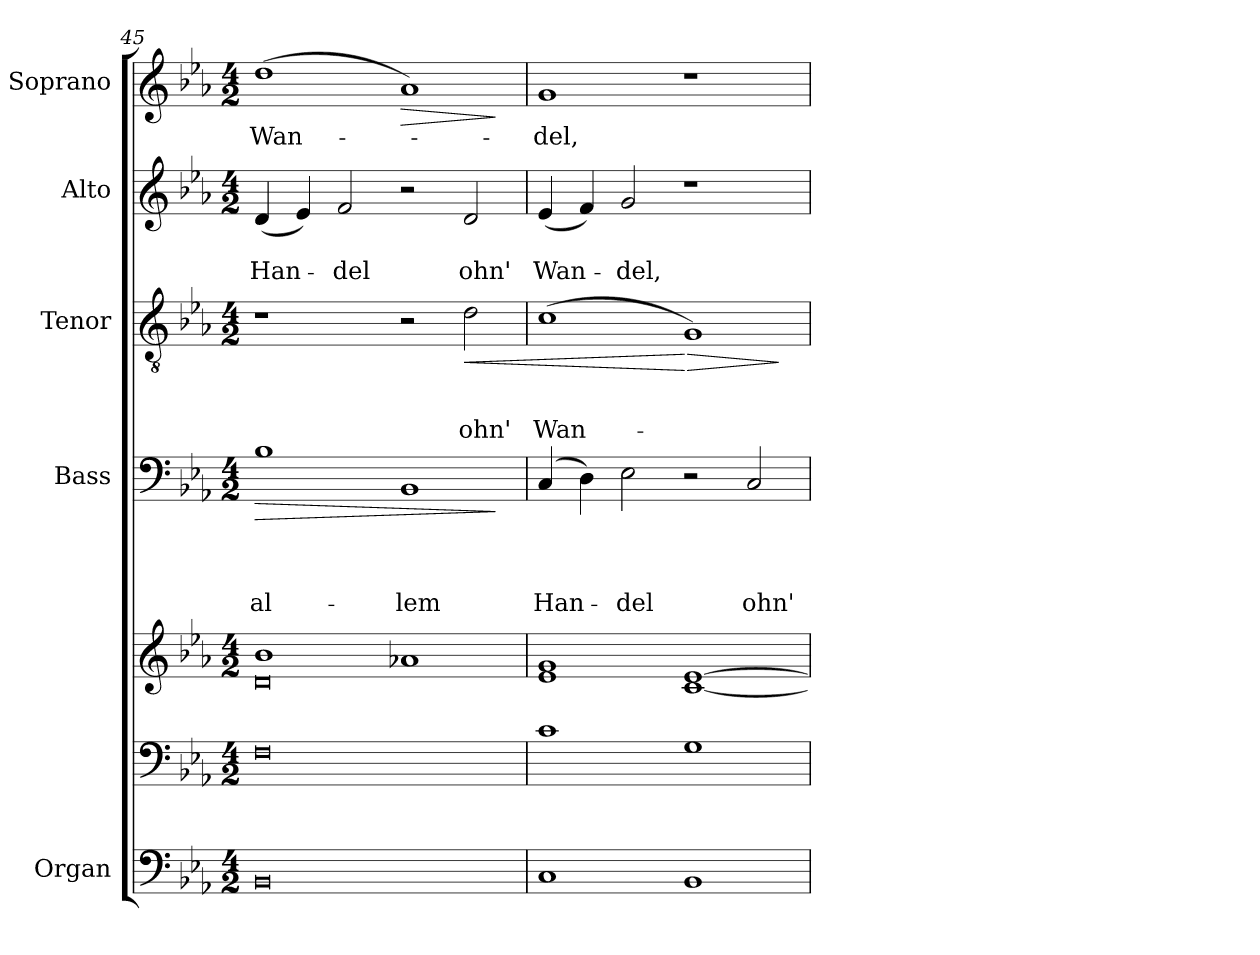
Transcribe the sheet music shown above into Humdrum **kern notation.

**kern	**kern	**kern	**kern	**text	**text	**text	**text	**dynam	**kern	**text	**text	**text	**dynam	**kern	**text	**text	**kern	**text	**dynam
*part5	*part5	*part5	*part4	*part4	*part4	*part4	*part4	*part4	*part3	*part3	*part3	*part3	*part3	*part2	*part2	*part2	*part1	*part1	*part1
*staff7	*staff6	*staff5	*staff4	*staff4	*staff4	*staff4	*staff4	*staff4	*staff3	*staff3	*staff3	*staff3	*staff3	*staff2	*staff2	*staff2	*staff1	*staff1	*staff1
*I"Organ	*	*	*I"Bass	*	*	*	*	*	*I"Tenor	*	*	*	*	*I"Alto	*	*	*I"Soprano	*	*
*	*	*	*	*	*	*	*	*	*	*	*	*	*	*	*	*	*I'Pno	*	*
*clefF4	*clefF4	*clefG2	*clefF4	*	*	*	*	*	*clefGv2	*	*	*	*	*clefG2	*	*	*clefG2	*	*
*k[b-e-a-]	*k[b-e-a-]	*k[b-e-a-]	*k[b-e-a-]	*	*	*	*	*	*k[b-e-a-]	*	*	*	*	*k[b-e-a-]	*	*	*k[b-e-a-]	*	*
*E-:	*E-:	*E-:	*E-:	*	*	*	*	*	*E-:	*	*	*	*	*E-:	*	*	*E-:	*	*
*M4/2	*M4/2	*M4/2	*M4/2	*	*	*	*	*	*M4/2	*	*	*	*	*M4/2	*	*	*M4/2	*	*
=45	=45	=45	=45	=45	=45	=45	=45	=45	=45	=45	=45	=45	=45	=45	=45	=45	=45	=45	=45
*	*	*^	*	*	*	*	*	*	*	*	*	*	*	*	*	*	*	*	*
!	!	!	!	!	!	!	!	!	!LO:HP:b	!	!	!	!	!	!	!	!	!	!	!
0BB-	0F	1b-	0d	1B-	.	.	.	al-	>	1r	.	.	.	.	(4d/	.	Han-	(1dd	Wan-	.
.	.	.	.	.	.	.	.	.	.	.	.	.	.	.	4e-/)	.	.	.	.	.
.	.	.	.	.	.	.	.	.	.	.	.	.	.	.	2f/	.	-del	.	.	.
!	!	!	!	!	!	!	!	!	!	!	!	!	!	!	!	!	!	!	!	!LO:HP:b
.	.	1a-X	.	1BB-	.	.	.	-lem	.	2r	.	.	.	.	2r	.	.	1a-)	.	>
!	!	!	!	!	!	!	!	!	!	!	!	!	!	!LO:HP:b	!	!	!	!	!	!
.	.	.	.	.	.	.	.	.	.	2d\	.	.	ohn'	<	2d/	.	ohn'	.	.	.
*	*	*v	*v	*	*	*	*	*	*	*	*	*	*	*	*	*	*	*	*	*
.	.	.	.	.	.	.	.	]	.	.	.	.	.	.	.	.	.	.	]
=46	=46	=46	=46	=46	=46	=46	=46	=46	=46	=46	=46	=46	=46	=46	=46	=46	=46	=46	=46
*	*	*^	*	*	*	*	*	*	*	*	*	*	*	*	*	*	*	*	*
1C	1c	1g	1e-	(4C/	.	.	.	Han-	.	(1c	.	.	Wan-	.	(4e-/	.	Wan-	1g	-del,	.
.	.	.	.	4D\)	.	.	.	.	.	.	.	.	.	.	4f/)	.	.	.	.	.
.	.	.	.	2E-\	.	.	.	-del	.	.	.	.	.	.	2g/	.	-del,	.	.	.
!	!	!	!	!	!	!	!	!	!	!	!	!	!	!LO:HP:n=1:b	!	!	!	!	!	!
1BB-	1G	[>1e-	[<1c	2r	.	.	.	.	.	1G)	.	.	.	[ >	1r	.	.	1r	.	.
.	.	.	.	2C/	.	.	.	ohn'	.	.	.	.	.	.	.	.	.	.	.	.
*	*	*v	*v	*	*	*	*	*	*	*	*	*	*	*	*	*	*	*	*	*
.	.	.	.	.	.	.	.	.	.	.	.	.	]	.	.	.	.	.	.
=	=	=	=	=	=	=	=	=	=	=	=	=	=	=	=	=	=	=	=
*-	*-	*-	*-	*-	*-	*-	*-	*-	*-	*-	*-	*-	*-	*-	*-	*-	*-	*-	*-
